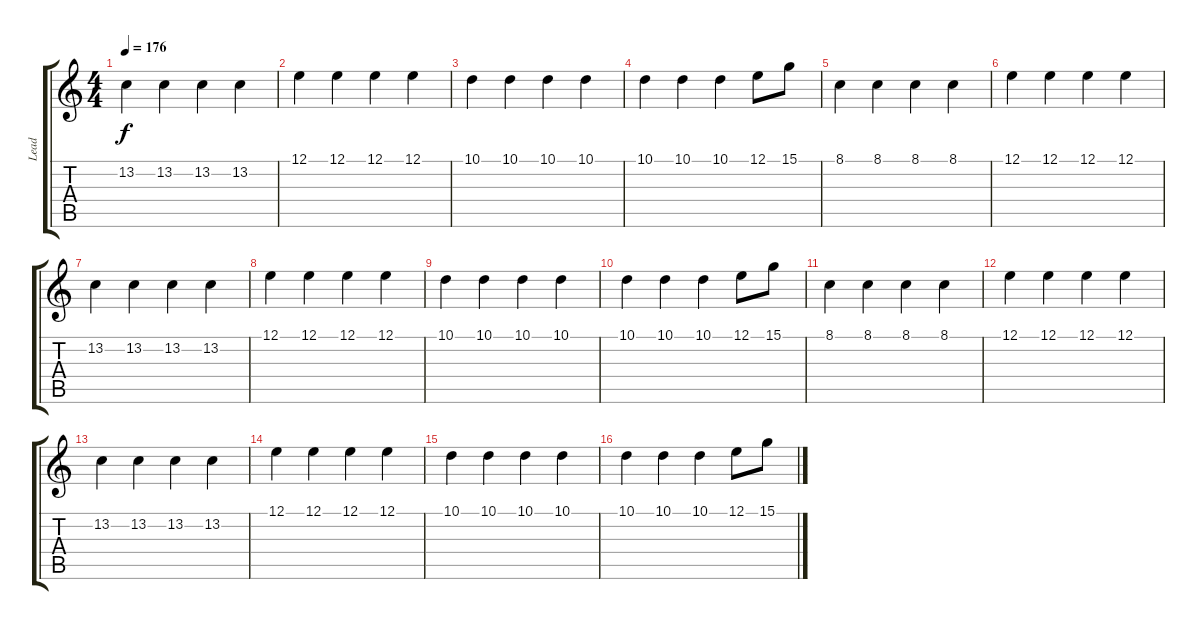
\track ("Lead" "Lead") {instrument lead3calliope}
\staff {score tabs}
\tuning (E4 B3 G3 D3 A2 E2) {hide}
\ts (4 4)
\tempo 176
\clef g2
\ks c
13.2.4{dy f} 13.2.4 13.2.4 13.2.4 |
12.1.4 12.1.4 12.1.4 12.1.4 |
10.1.4 10.1.4 10.1.4 10.1.4 |
10.1.4 10.1.4 10.1.4 12.1.8 15.1.8 |
8.1.4 8.1.4 8.1.4 8.1.4 |
12.1.4 12.1.4 12.1.4 12.1.4 |
13.2.4 13.2.4 13.2.4 13.2.4 |
12.1.4 12.1.4 12.1.4 12.1.4 |
10.1.4 10.1.4 10.1.4 10.1.4 |
10.1.4 10.1.4 10.1.4 12.1.8 15.1.8 |
8.1.4 8.1.4 8.1.4 8.1.4 |
12.1.4 12.1.4 12.1.4 12.1.4 |
13.2.4 13.2.4 13.2.4 13.2.4 |
12.1.4 12.1.4 12.1.4 12.1.4 |
10.1.4 10.1.4 10.1.4 10.1.4 |
10.1.4 10.1.4 10.1.4 12.1.8 15.1.8
